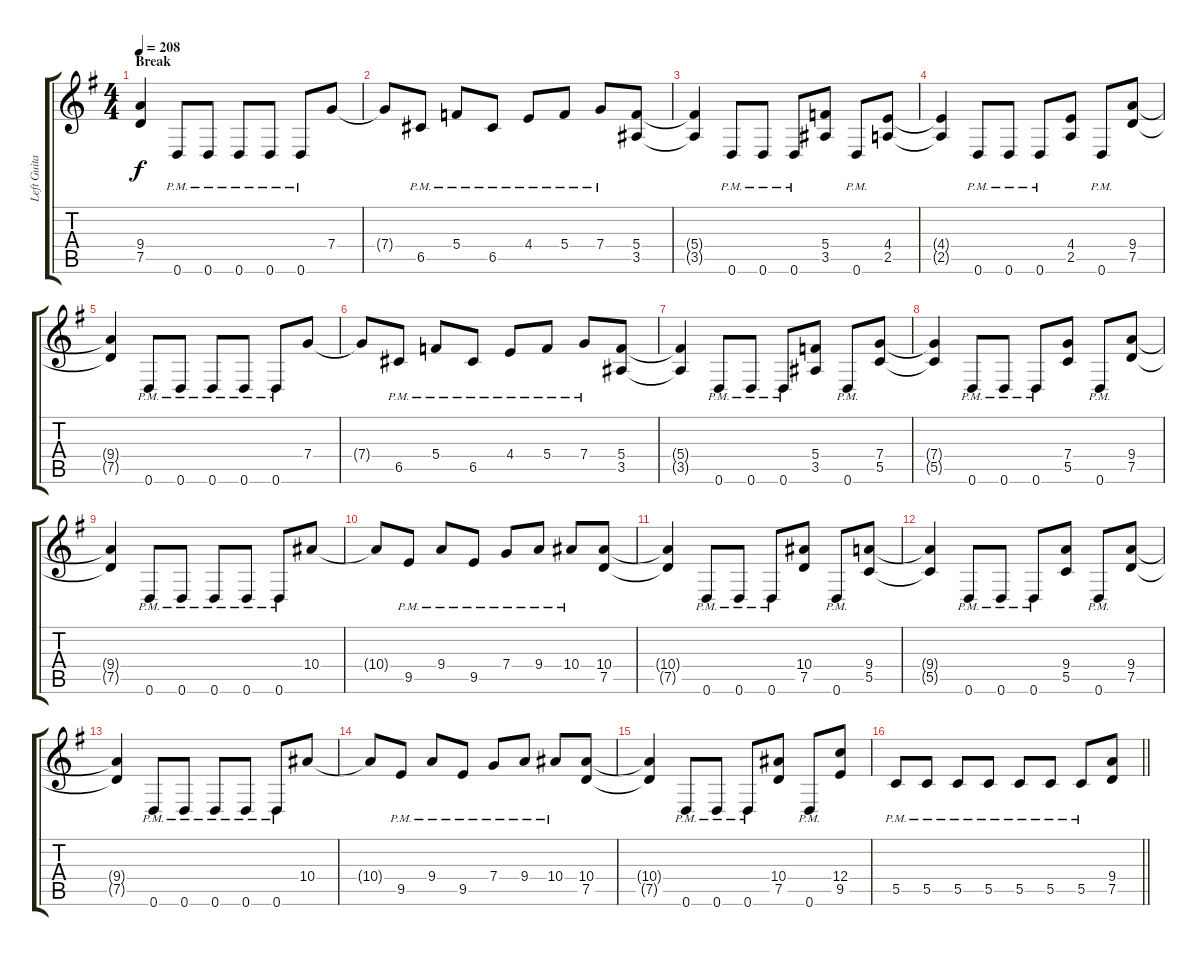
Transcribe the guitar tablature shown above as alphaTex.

\track ("Left Guitar" "Left Guita") {instrument distortionguitar}
\staff {score tabs}
\tuning (D4 A3 F3 C3 G2 D2) {hide}
\ts (4 4)
\section ("" "Break")
\tempo 208
\clef g2
\ks g
(9.4 7.5).4{dy f} 0.6{pm}.8 0.6{pm}.8 0.6{pm}.8 0.6{pm}.8 0.6{pm}.8 7.4.8 |
7.4{t}.8 6.5{pm}.8 5.4{pm}.8 6.5{pm}.8 4.4{pm}.8 5.4{pm}.8 7.4{pm}.8 (5.4 3.5).8 |
(5.4{t} 3.5{t}).4 0.6{pm}.8 0.6{pm}.8 0.6{pm}.8 (5.4 3.5).8 0.6{pm}.8 (4.4 2.5).8 |
(4.4{t} 2.5{t}).4 0.6{pm}.8 0.6{pm}.8 0.6{pm}.8 (4.4 2.5).8 0.6{pm}.8 (9.4 7.5).8 |
(9.4{t} 7.5{t}).4 0.6{pm}.8 0.6{pm}.8 0.6{pm}.8 0.6{pm}.8 0.6{pm}.8 7.4.8 |
7.4{t}.8 6.5{pm}.8 5.4{pm}.8 6.5{pm}.8 4.4{pm}.8 5.4{pm}.8 7.4{pm}.8 (5.4 3.5).8 |
(5.4{t} 3.5{t}).4 0.6{pm}.8 0.6{pm}.8 0.6{pm}.8 (5.4 3.5).8 0.6{pm}.8 (7.4 5.5).8 |
(7.4{t} 5.5{t}).4 0.6{pm}.8 0.6{pm}.8 0.6{pm}.8 (7.4 5.5).8 0.6{pm}.8 (9.4 7.5).8 |
(9.4{t} 7.5{t}).4 0.6{pm}.8 0.6{pm}.8 0.6{pm}.8 0.6{pm}.8 0.6{pm}.8 10.4.8 |
10.4{t}.8 9.5{pm}.8 9.4{pm}.8 9.5{pm}.8 7.4{pm}.8 9.4{pm}.8 10.4{pm}.8 (10.4 7.5).8 |
(10.4{t} 7.5{t}).4 0.6{pm}.8 0.6{pm}.8 0.6{pm}.8 (10.4 7.5).8 0.6{pm}.8 (9.4 5.5).8 |
(9.4{t} 5.5{t}).4 0.6{pm}.8 0.6{pm}.8 0.6{pm}.8 (9.4 5.5).8 0.6{pm}.8 (9.4 7.5).8 |
(9.4{t} 7.5{t}).4 0.6{pm}.8 0.6{pm}.8 0.6{pm}.8 0.6{pm}.8 0.6{pm}.8 10.4.8 |
10.4{t}.8 9.5{pm}.8 9.4{pm}.8 9.5{pm}.8 7.4{pm}.8 9.4{pm}.8 10.4{pm}.8 (10.4 7.5).8 |
(10.4{t} 7.5{t}).4 0.6{pm}.8 0.6{pm}.8 0.6{pm}.8 (10.4 7.5).8 0.6{pm}.8 (12.4 9.5).8 |
\barLineRight lightlight
5.5{pm}.8 5.5{pm}.8 5.5{pm}.8 5.5{pm}.8 5.5{pm}.8 5.5{pm}.8 5.5{pm}.8 (9.4 7.5).8
